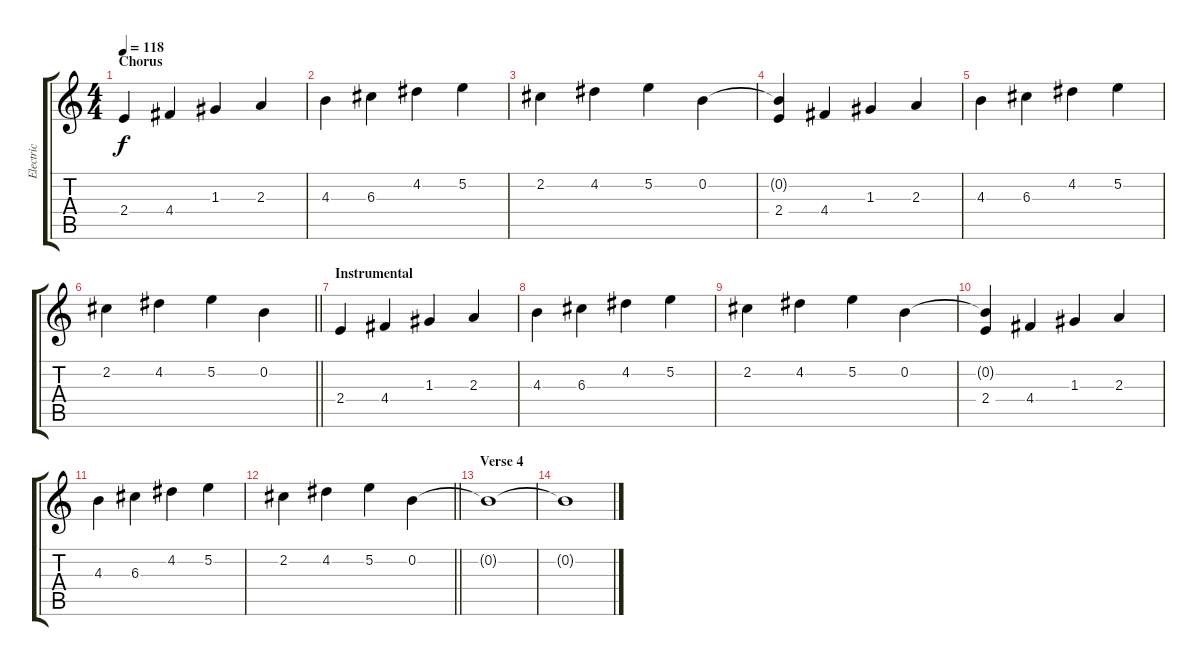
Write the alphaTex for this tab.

\track ("Electric" "Electric") {instrument overdrivenguitar}
\staff {score tabs}
\tuning (E4 B3 G3 D3 A2 E2) {hide}
\ts (4 4)
\section ("" "Chorus")
\tempo 118
\clef g2
\ks c
2.4.4{dy f} 4.4.4 1.3.4 2.3.4 |
4.3.4 6.3.4 4.2.4 5.2.4 |
2.2.4 4.2.4 5.2.4 0.2.4 |
(0.2{t} 2.4).4 4.4.4 1.3.4 2.3.4 |
4.3.4 6.3.4 4.2.4 5.2.4 |
\barLineRight lightlight
2.2.4 4.2.4 5.2.4 0.2.4 |
\section ("" "Instrumental")
2.4.4 4.4.4 1.3.4 2.3.4 |
4.3.4 6.3.4 4.2.4 5.2.4 |
2.2.4 4.2.4 5.2.4 0.2.4 |
(0.2{t} 2.4).4 4.4.4 1.3.4 2.3.4 |
4.3.4 6.3.4 4.2.4 5.2.4 |
\barLineRight lightlight
2.2.4 4.2.4 5.2.4 0.2.4 |
\section ("" "Verse 4")
0.2{t}.1 |
0.2{t}.1
